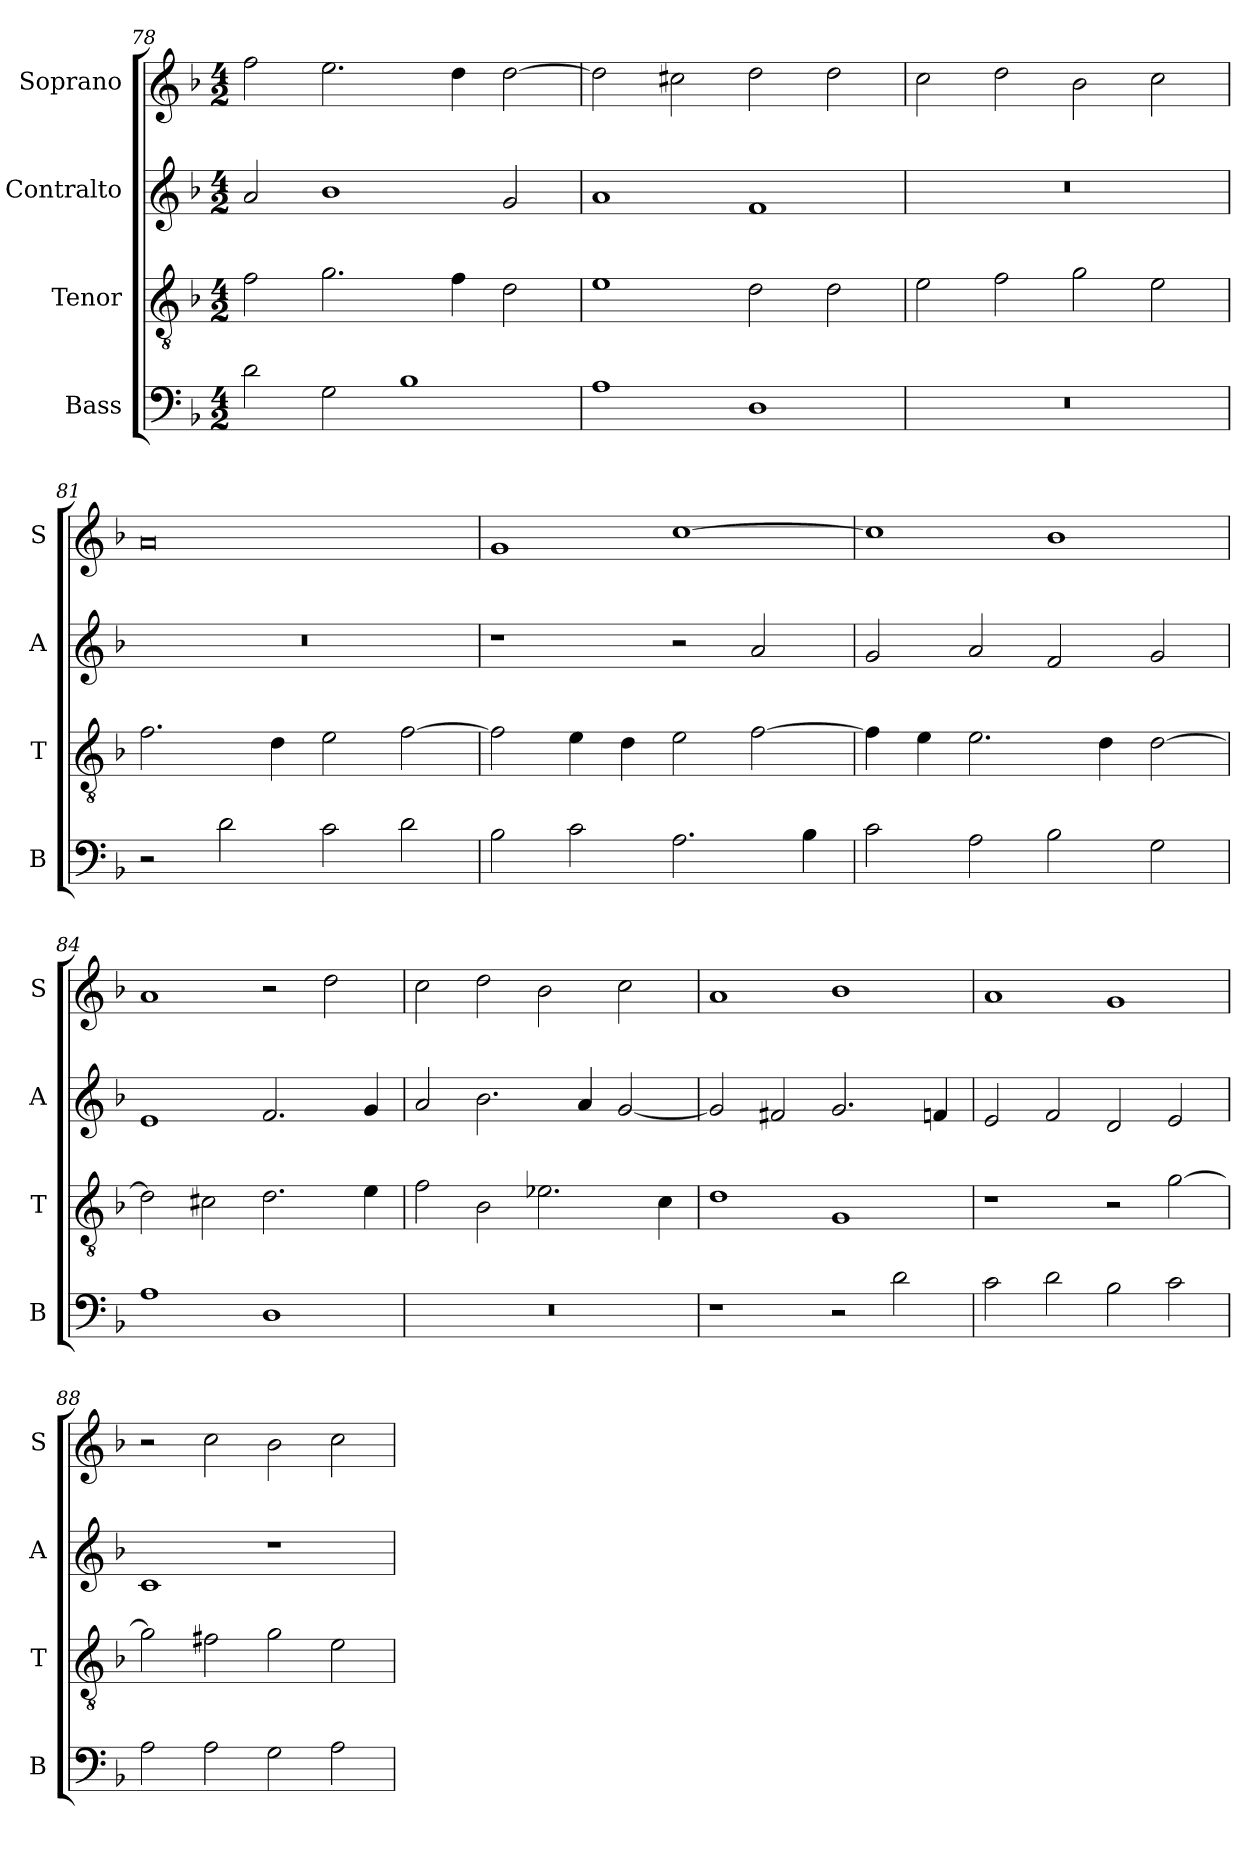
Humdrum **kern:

**kern	**kern	**kern	**kern
*part4	*part3	*part2	*part1
*staff4	*staff3	*staff2	*staff1
*I"Bass	*I"Tenor	*I"Contralto	*I"Soprano
*I'B	*I'T	*I'A	*I'S
*clefF4	*clefGv2	*clefG2	*clefG2
*k[b-]	*k[b-]	*k[b-]	*k[b-]
*G:dor	*G:dor	*G:dor	*G:dor
*M4/2	*M4/2	*M4/2	*M4/2
=78	=78	=78	=78
2d	2f	2a	2ff
2G	2.g	1b-	2.ee
1B-	.	.	.
.	4f	.	4dd
.	2d	2g	[2dd
=79	=79	=79	=79
1A	1e	1a	2dd]
.	.	.	2cc#X
1D	2d	1f	2dd
.	2d	.	2dd
=80	=80	=80	=80
0r	2e	0r	2cc
.	2f	.	2dd
.	2g	.	2b-
.	2e	.	2cc
=81	=81	=81	=81
2r	2.f	0r	0a
2d	.	.	.
.	4d	.	.
2c	2e	.	.
2d	[2f	.	.
=82	=82	=82	=82
2B-	2f]	1r	1g
2c	4e	.	.
.	4d	.	.
2.A	2e	2r	[1cc
.	[2f	2a	.
4B-	.	.	.
=83	=83	=83	=83
2c	4f]	2g	1cc]
.	4e	.	.
2A	2.e	2a	.
2B-	.	2f	1b-
.	4d	.	.
2G	[2d	2g	.
=84	=84	=84	=84
1A	2d]	1e	1a
.	2c#X	.	.
1D	2.d	2.f	2r
.	.	.	2dd
.	4e	4g	.
=85	=85	=85	=85
0r	2f	2a	2cc
.	2B-	2.b-	2dd
.	2.e-X	.	2b-
.	.	4a	.
.	.	[2g	2cc
.	4c	.	.
=86	=86	=86	=86
1r	1d	2g]	1a
.	.	2f#X	.
2r	1G	2.g	1b-
2d	.	.	.
.	.	4fn	.
=87	=87	=87	=87
2c	1r	2e	1a
2d	.	2f	.
2B-	2r	2d	1g
2c	[2g	2e	.
=88	=88	=88	=88
2A	2g]	1c	2r
2A	2f#X	.	2cc
2G	2g	1r	2b-
2A	2e	.	2cc
=	=	=	=
*-	*-	*-	*-
